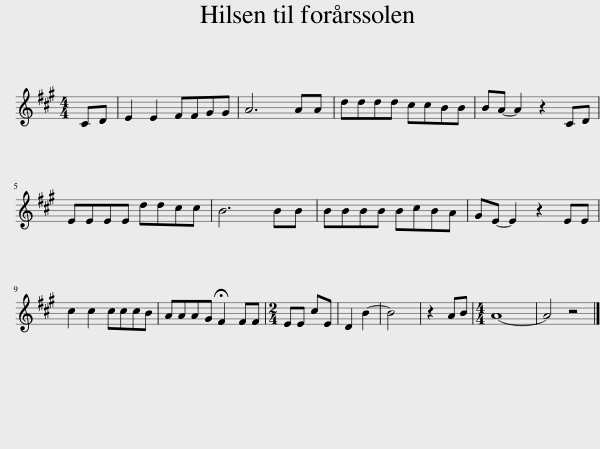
X:1
L:1/8
M:4/4
I:linebreak $
K:none
V:1 treble transpose=-2
V:1
[K:A] CD | E2 E2 FFGG | A6 AA | dddd ccBB | BA- A2 z2 CD |$ %5
 EEEE ddcc | B6 BB | BBBB BcBA | GE- E2 z2 EE |$ c2 c2 cccB | %10
 AAAG !fermata!F2 FF |[M:2/4] EE cE | D2 B2- | B4 | z2 AB | %15
[M:4/4] A8- | A4 z4 |] %17
